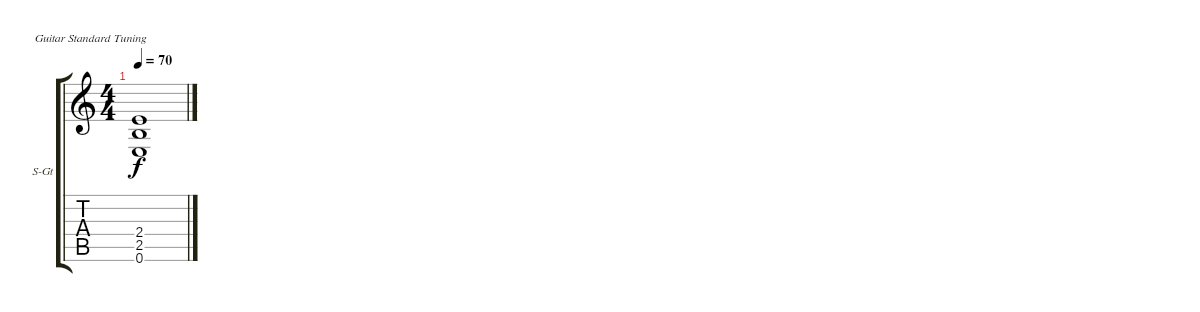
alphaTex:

\defaultSystemsLayout 4
\bracketExtendMode groupsimilarinstruments
\firstSystemTrackNameOrientation horizontal
\otherSystemsTrackNameOrientation horizontal
\track ("" "S-Gt") {instrument acousticguitarsteel}
\staff {score tabs}
\tuning (E4 B3 G3 D3 A2 E2)
\ts (4 4)
\tempo 70
\clef g2
\ks c
(2.4{t} 2.5{t} 0.6{t}).1{dy f}
